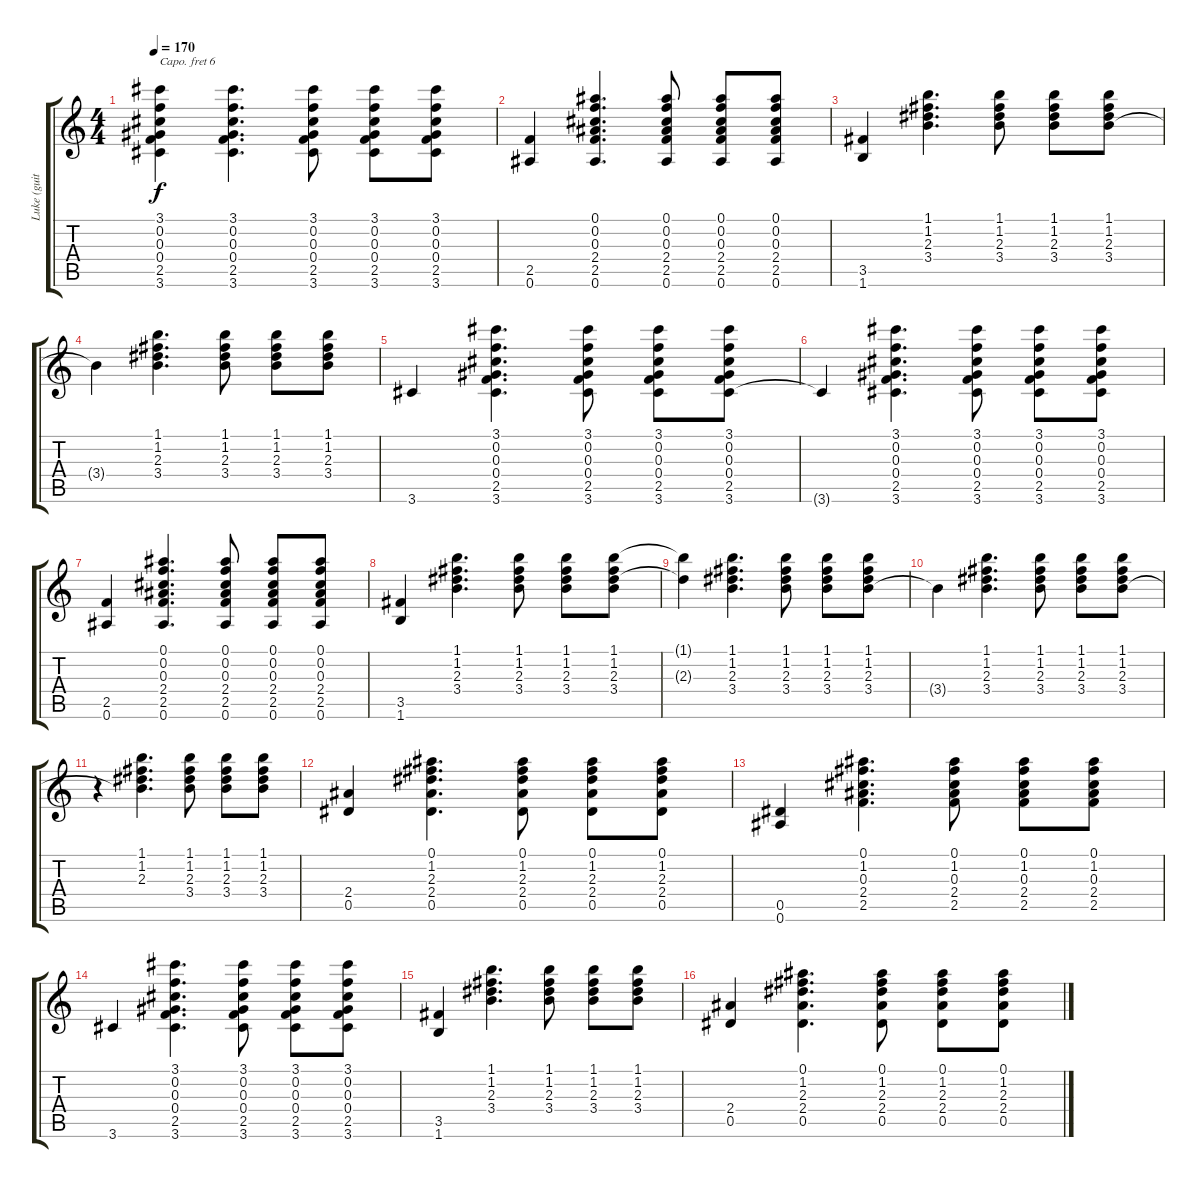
\track ("Luke (guitar)" "Luke (guit") {instrument acousticguitarsteel}
\staff {score tabs}
\capo 6
\tuning (E4 B3 G3 D3 A2 E2) {hide}
\ts (4 4)
\tempo 170
\clef g2
\ks c
(3.1{t} 0.2{t} 0.3{t} 0.4{t} 2.5{t} 3.6{t}).4{dy f} (3.1 0.2 0.3 0.4 2.5 3.6).4{d} (3.1 0.2 0.3 0.4 2.5 3.6).8 (3.1 0.2 0.3 0.4 2.5 3.6).8 (3.1 0.2 0.3 0.4 2.5 3.6).8 |
(2.5 0.6).4 (0.1 0.2 0.3 2.4 2.5 0.6).4{d} (0.1 0.2 0.3 2.4 2.5 0.6).8 (0.1 0.2 0.3 2.4 2.5 0.6).8 (0.1 0.2 0.3 2.4 2.5 0.6).8 |
(3.5 1.6).4 (1.1 1.2 2.3 3.4).4{d} (1.1 1.2 2.3 3.4).8 (1.1 1.2 2.3 3.4).8 (1.1 1.2 2.3 3.4).8 |
3.4{t}.4 (1.1 1.2 2.3 3.4).4{d} (1.1 1.2 2.3 3.4).8 (1.1 1.2 2.3 3.4).8 (1.1 1.2 2.3 3.4).8 |
3.6.4 (3.1 0.2 0.3 0.4 2.5 3.6).4{d} (3.1 0.2 0.3 0.4 2.5 3.6).8 (3.1 0.2 0.3 0.4 2.5 3.6).8 (3.1 0.2 0.3 0.4 2.5 3.6).8 |
3.6{t}.4 (3.1 0.2 0.3 0.4 2.5 3.6).4{d} (3.1 0.2 0.3 0.4 2.5 3.6).8 (3.1 0.2 0.3 0.4 2.5 3.6).8 (3.1 0.2 0.3 0.4 2.5 3.6).8 |
(2.5 0.6).4 (0.1 0.2 0.3 2.4 2.5 0.6).4{d} (0.1 0.2 0.3 2.4 2.5 0.6).8 (0.1 0.2 0.3 2.4 2.5 0.6).8 (0.1 0.2 0.3 2.4 2.5 0.6).8 |
(3.5 1.6).4 (1.1 1.2 2.3 3.4).4{d} (1.1 1.2 2.3 3.4).8 (1.1 1.2 2.3 3.4).8 (1.1 1.2 2.3 3.4).8 |
(1.1{t} 2.3{t}).4 (1.1 1.2 2.3 3.4).4{d} (1.1 1.2 2.3 3.4).8 (1.1 1.2 2.3 3.4).8 (1.1 1.2 2.3 3.4).8 |
3.4{t}.4 (1.1 1.2 2.3 3.4).4{d} (1.1 1.2 2.3 3.4).8 (1.1 1.2 2.3 3.4).8 (1.1 1.2 2.3 3.4).8 |
r.4 (1.1 1.2 2.3 3.4{t}).4{d} (1.1 1.2 2.3 3.4).8 (1.1 1.2 2.3 3.4).8 (1.1 1.2 2.3 3.4).8 |
(2.4 0.5).4 (0.1 1.2 2.3 2.4 0.5).4{d} (0.1 1.2 2.3 2.4 0.5).8 (0.1 1.2 2.3 2.4 0.5).8 (0.1 1.2 2.3 2.4 0.5).8 |
(0.5 0.6).4 (0.1 1.2 0.3 2.4 2.5).4{d} (0.1 1.2 0.3 2.4 2.5).8 (0.1 1.2 0.3 2.4 2.5).8 (0.1 1.2 0.3 2.4 2.5).8 |
3.6.4 (3.1 0.2 0.3 0.4 2.5 3.6).4{d} (3.1 0.2 0.3 0.4 2.5 3.6).8 (3.1 0.2 0.3 0.4 2.5 3.6).8 (3.1 0.2 0.3 0.4 2.5 3.6).8 |
(3.5 1.6).4 (1.1 1.2 2.3 3.4).4{d} (1.1 1.2 2.3 3.4).8 (1.1 1.2 2.3 3.4).8 (1.1 1.2 2.3 3.4).8 |
(2.4 0.5).4 (0.1 1.2 2.3 2.4 0.5).4{d} (0.1 1.2 2.3 2.4 0.5).8 (0.1 1.2 2.3 2.4 0.5).8 (0.1 1.2 2.3 2.4 0.5).8
